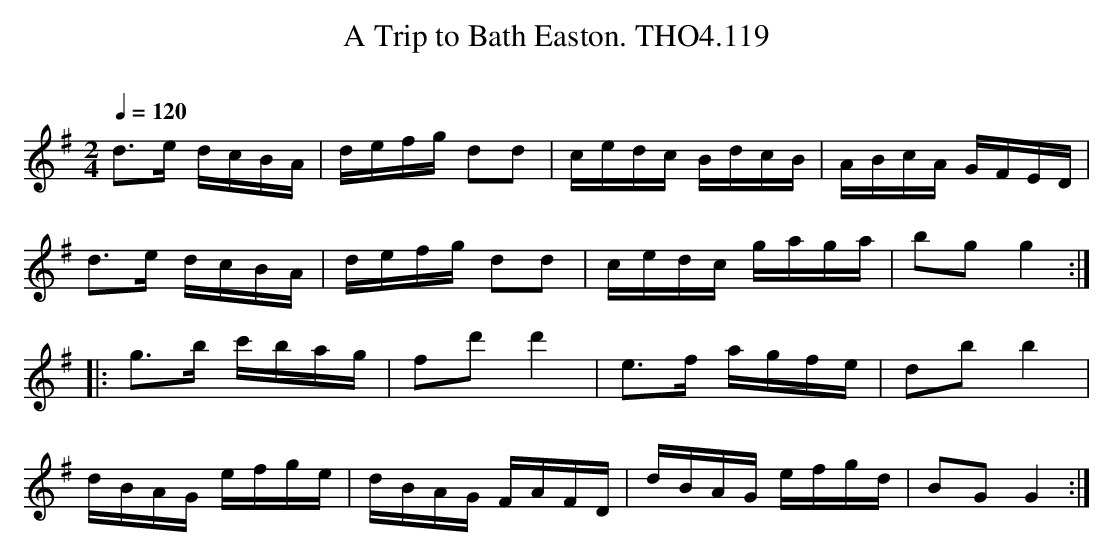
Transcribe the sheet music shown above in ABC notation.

X:1
T:Trip to Bath Easton. THO4.119, A
O:
M:2/4
L:1/16
Q:1/4=120
K:G
d2>e2 dcBA|defg d2d2|cedc BdcB|ABcA GFED|
d2>e2 dcBA|defg d2d2|cedc gaga|b2g2 g4:|
|:g2>b2 c'bag|f2d'2 d'4|e2>f2 agfe|d2b2 b4|
dBAG efge|dBAG FAFD|dBAG efgd|B2G2 G4:|
